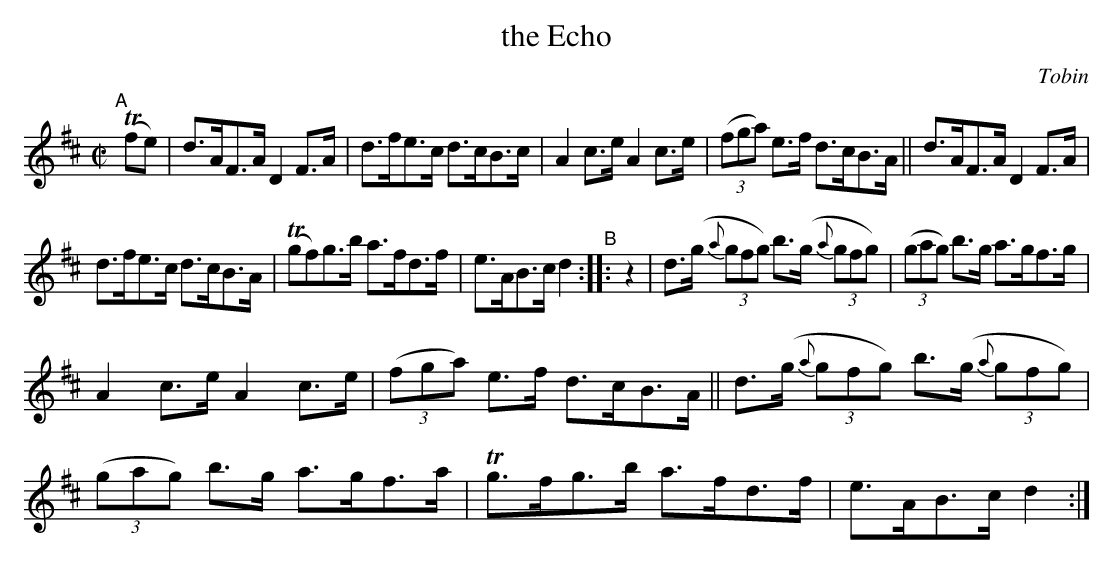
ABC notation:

X:1
T: the Echo
O: Tobin
M: C|
L: 1/8
K: D
"^A"[|] T(fe) \
| d>AF>A D2F>A | d>fe>c d>cB>c | A2c>e A2c>e | (3(fga) e>f d>cB>A \
|| d>AF>A D2F>A |
d>fe>c d>cB>A | T(gf)g>b a>fd>f | e>AB>c d2 \
"^B":: z2 \
| d>(g (3{a}gfg) b>(g (3{a}gfg) | (3(gag) b>g a>gf>g |
A2c>e A2c>e | (3(fga) e>f d>cB>A \
|| d>(g (3{a}gfg) b>(g (3{a}gfg) | (3(gag) b>g a>gf>a | Tg>fg>b a>fd>f | e>AB>c d2 :|
